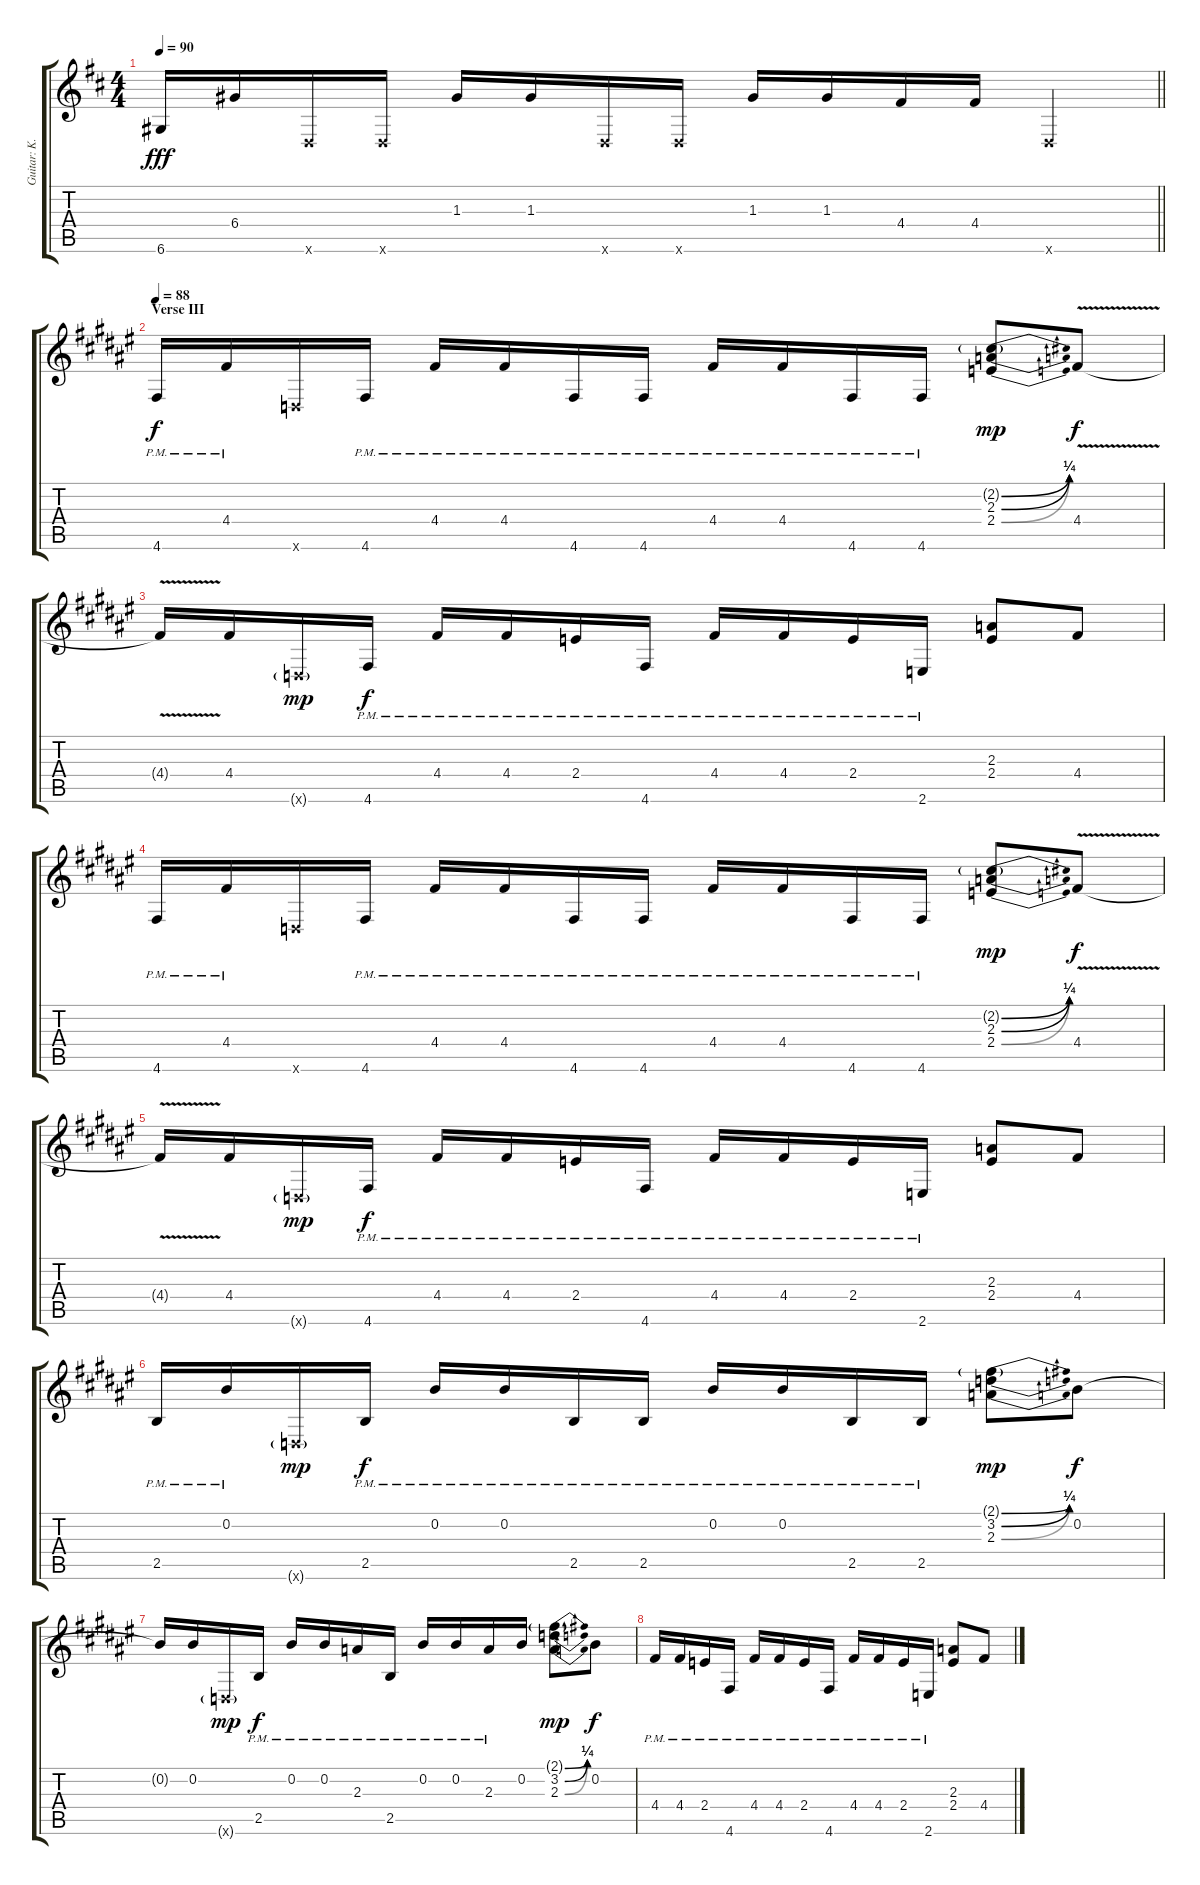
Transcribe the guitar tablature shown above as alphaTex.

\track ("Guitar: K.K." "Guitar: K.") {instrument overdrivenguitar}
\staff {score tabs}
\tuning (E4 B3 G3 D3 A2 D2) {hide}
\ts (4 4)
\tempo 90
\clef g2
\barLineRight lightlight
\ks d
6.6.16{dy fff} 6.4.16 0.6{x}.16 0.6{x}.16 1.3.16 1.3.16 0.6{x}.16 0.6{x}.16 1.3.16 1.3.16 4.4.16 4.4.16 0.6{x}.4 |
\section ("" "Verse III")
\tempo 88
\ks f#
4.6{pm}.16{dy f balance 11} 4.4{pm}.16 0.6{x}.16 4.6{pm}.16 4.4{pm}.16 4.4{pm}.16 4.6{pm}.16 4.6{pm}.16 4.4{pm}.16 4.4{pm}.16 4.6{pm}.16 4.6{pm}.16 (2.2{be (bend 0 0 60 1) g} 2.3{be (bend 0 0 60 1)} 2.4{be (bend 0 0 60 1)}).8{dy mp} 4.4{v}.8{dy f} |
4.4{t}.16 4.4.16 0.6{g x}.16{dy mp} 4.6{pm}.16{dy f} 4.4{pm}.16 4.4{pm}.16 2.4{pm}.16 4.6{pm}.16 4.4{pm}.16 4.4{pm}.16 2.4{pm}.16 2.6{pm}.16 (2.3 2.4).8 4.4.8 |
4.6{pm}.16 4.4{pm}.16 0.6{x}.16 4.6{pm}.16 4.4{pm}.16 4.4{pm}.16 4.6{pm}.16 4.6{pm}.16 4.4{pm}.16 4.4{pm}.16 4.6{pm}.16 4.6{pm}.16 (2.2{be (bend 0 0 60 1) g} 2.3{be (bend 0 0 60 1)} 2.4{be (bend 0 0 60 1)}).8{dy mp} 4.4{v}.8{dy f} |
4.4{t}.16 4.4.16 0.6{g x}.16{dy mp} 4.6{pm}.16{dy f} 4.4{pm}.16 4.4{pm}.16 2.4{pm}.16 4.6{pm}.16 4.4{pm}.16 4.4{pm}.16 2.4{pm}.16 2.6{pm}.16 (2.3 2.4).8 4.4.8 |
2.5{pm}.16 0.2{pm}.16 0.6{g x}.16{dy mp} 2.5{pm}.16{dy f} 0.2{pm}.16 0.2{pm}.16 2.5{pm}.16 2.5{pm}.16 0.2{pm}.16 0.2{pm}.16 2.5{pm}.16 2.5{pm}.16 (2.1{be (bend 0 0 60 1) g} 3.2{be (bend 0 0 60 1)} 2.3{be (bend 0 0 60 1)}).8{dy mp} 0.2.8{dy f} |
0.2{t}.16 0.2.16 0.6{g x}.16{dy mp} 2.5{pm}.16{dy f} 0.2{pm}.16 0.2{pm}.16 2.3{pm}.16 2.5{pm}.16 0.2{pm}.16 0.2{pm}.16 2.3{pm}.16 0.2.16 (2.1{be (bend 0 0 60 1) g} 3.2{be (bend 0 0 60 1)} 2.3{be (bend 0 0 60 1)}).8{dy mp} 0.2.8{dy f} |
4.4{pm}.16 4.4{pm}.16 2.4{pm}.16 4.6{pm}.16 4.4{pm}.16 4.4{pm}.16 2.4{pm}.16 4.6{pm}.16 4.4{pm}.16 4.4{pm}.16 2.4{pm}.16 2.6{pm}.16 (2.3 2.4).8 4.4.8
